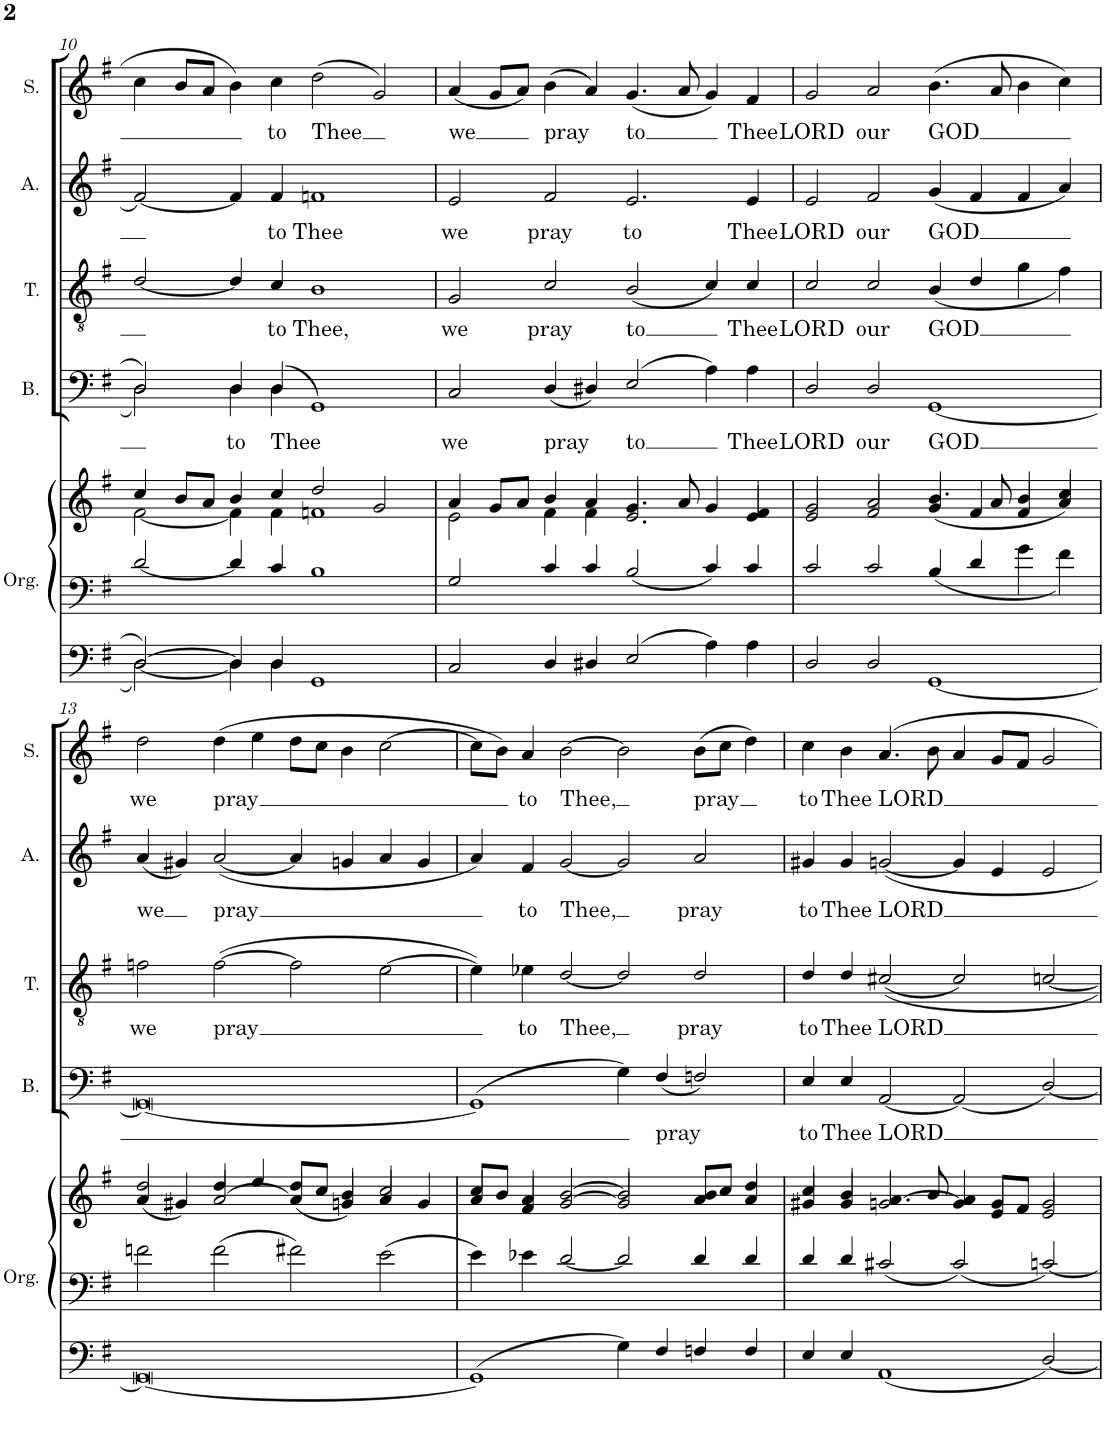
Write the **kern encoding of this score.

**kern	**kern	**kern	**kern	**text	**kern	**text	**kern	**text	**kern	**text
*part5	*part5	*part5	*part4	*part4	*part3	*part3	*part2	*part2	*part1	*part1
*staff7	*staff6	*staff5	*staff4	*staff4	*staff3	*staff3	*staff2	*staff2	*staff1	*staff1
*I"Organ	*	*	*I"Bass	*	*I"Tenor	*	*I"Alto	*	*I"Soprano	*
*I'Org.	*	*	*I'B.	*	*I'T.	*	*I'A.	*	*I'S.	*
!!LO:PB:g=z
*clefF4	*clefF4	*clefG2	*clefF4	*	*clefGv2	*	*clefG2	*	*clefG2	*
*k[f#]	*k[f#]	*k[f#]	*k[f#]	*	*k[f#]	*	*k[f#]	*	*k[f#]	*
*M4/2	*M4/2	*M4/2	*M4/2	*	*M4/2	*	*M4/2	*	*M4/2	*
=10	=10	=10	=10	=10	=10	=10	=10	=10	=10	=10
*^	*	*^	*^	*	*	*	*	*	*	*
[2D\	[2D/	[2d/	4cc/	[2f#\	2D/	2D\	.	[2d/	.	[2f#/	.	4cc\	.
.	.	.	8b/L	.	.	.	.	.	.	.	.	8b/L	.
.	.	.	8a/J	.	.	.	.	.	.	.	.	8a/J	.
!	!	!	!	!	!	!	!LO:LY:b	!	!	!	!	!	!
4D\]	4D/]	4d/]	4b/	4f#\]	4D/	4D\	to	4d/]	.	4f#/]	.	4b\	.
!	!	!	!	!	!	!	!LO:LY:b	!	!LO:LY:b	!	!LO:LY:b	!	!LO:LY:b
4D\	4D/	4c/	4cc/	4f#\	(4D/	4D\	Thee	4c/	to	4f#/	to	4cc\	to
!	!	!	!	!	!	!	!	!	!LO:LY:b	!	!LO:LY:b	!	!LO:LY:b
1ryy	1GG	1B	2dd/	1fn	1GG)	1ryy	.	1B	Thee,	1fn	Thee	(2dd\	Thee
.	.	.	2g/	.	.	.	.	.	.	.	.	2g/)	.
*v	*v	*	*	*	*v	*v	*	*	*	*	*	*	*
=11	=11	=11	=11	=11	=11	=11	=11	=11	=11	=11	=11
!	!	!	!	!	!LO:LY:b	!	!LO:LY:b	!	!LO:LY:b	!	!LO:LY:b
2C/	2G/	4a/	2e\	2C/	we	2G/	we	2e/	we	(4a/	we
.	.	8g/L	.	.	.	.	.	.	.	8g/L	.
.	.	8a/J	.	.	.	.	.	.	.	8a/J)	.
!	!	!	!	!	!LO:LY:b	!	!LO:LY:b	!	!LO:LY:b	!	!LO:LY:b
4D/	4c/	4b/	4f#\	(4D/	pray	2c/	pray	2f#/	pray	(4b\	pray
4D#X/	4c/	4a/	4f#\	4D#X/)	.	.	.	.	.	4a/)	.
!	!	!	!	!	!LO:LY:b	!	!LO:LY:b	!	!LO:LY:b	!	!LO:LY:b
2E/	2B/	4.g/	2.e/	(>2E/	to	(<2B/	to	2.e/	to	(4.g/	to
.	.	8a/	.	.	.	.	.	.	.	8a/	.
4A\	4c/	4g/	.	4A\)	.	4c/)	.	.	.	4g/)	.
!	!	!	!	!	!LO:LY:b	!	!LO:LY:b	!	!LO:LY:b	!	!LO:LY:b
4A\	4c/	4f#/	4e/	4A\	Thee	4c/	Thee	4e/	Thee	4f#/	Thee
=12	=12	=12	=12	=12	=12	=12	=12	=12	=12	=12	=12
!	!	!	!	!	!LO:LY:b	!	!LO:LY:b	!	!LO:LY:b	!	!LO:LY:b
2D/	2c/	2g/	2e/	2D/	LORD	2c/	LORD	2e/	LORD	2g/	LORD
!	!	!	!	!	!LO:LY:b	!	!LO:LY:b	!	!LO:LY:b	!	!LO:LY:b
2D/	2c/	2a/	2f#/	2D/	our	2c/	our	2f#/	our	2a/	our
!	!	!	!	!	!LO:LY:b	!	!LO:LY:b	!	!LO:LY:b	!	!LO:LY:b
[1GG	4B/	4.b/	(<4g/	[1GG	GOD	(<4B/	GOD	(<4g/	GOD	(4.b\	GOD
.	4d/	.	4f#/	.	.	4d/	.	4f#/	.	.	.
.	.	8a/	.	.	.	.	.	.	.	8a/	.
.	4g\	4b/	4f#/	.	.	4g\	.	4f#/	.	4b\	.
.	4f#\	4cc/	4a/)	.	.	4f#\)	.	4a/)	.	4cc\)	.
!!LO:LB:g=z
=13	=13	=13	=13	=13	=13	=13	=13	=13	=13	=13	=13
!	!	!	!	!	!	!	!LO:LY:b	!	!LO:LY:b	!	!LO:LY:b
0GG_	2fn\	2dd/	(<4a/	0GG_	.	2fn\	we	(<4a/	we	2dd\	we
.	.	.	4g#X/)	.	.	.	.	4g#X/)	.	.	.
!	!	!	!	!	!	!	!LO:LY:b	!	!LO:LY:b	!	!LO:LY:b
.	2f\	4dd/	[2a/	.	.	([2f\	pray	([2a/	pray	(4dd\	pray
.	.	4ee/	.	.	.	.	.	.	.	4ee\	.
.	2f#X\	8dd/L	(<4a/]	.	.	2f\]	.	4a/]	.	8dd\L	.
.	.	8cc/J	.	.	.	.	.	.	.	8cc\J	.
.	.	4b/	4gn/)	.	.	.	.	4gn/	.	4b\	.
.	2e\	2cc/	4a/	.	.	[2e\	.	4a/	.	[2cc\	.
.	.	.	4g/	.	.	.	.	4g/	.	.	.
=14	=14	=14	=14	=14	=14	=14	=14	=14	=14	=14	=14
1GG]	4e\	8cc/L	4a/	(1GG]	.	4e\])	.	4a/)	.	8cc\L]	.
.	.	8b/J	.	.	.	.	.	.	.	8b\J)	.
!	!	!	!	!	!	!	!LO:LY:b	!	!LO:LY:b	!	!LO:LY:b
.	4e-X\	4a/	4f#/	.	.	4e-X\	to	4f#/	to	4a/	to
!	!	!	!	!	!	!	!LO:LY:b	!	!LO:LY:b	!	!LO:LY:b
.	[2d/	[2b/	[2g/	.	.	[2d/	Thee,	[2g/	Thee,	[2b\	Thee,
4G\	2d/]	2b/]	2g/]	4G\)	.	2d/]	.	2g/]	.	2b\]	.
!	!	!	!	!	!LO:LY:b	!	!	!	!	!	!
4F#/	.	.	.	(4F#/	pray	.	.	.	.	.	.
!	!	!	!	!	!	!	!LO:LY:b	!	!LO:LY:b	!	!LO:LY:b
4Fn/	4d/	8b/L	4a/	2Fn/)	.	2d/	pray	2a/	pray	(8b\L	pray
.	.	8cc/J	.	.	.	.	.	.	.	8cc\J	.
4F/	4d/	4dd/	4a/	.	.	.	.	.	.	4dd\)	.
=15	=15	=15	=15	=15	=15	=15	=15	=15	=15	=15	=15
!	!	!	!	!	!LO:LY:b	!	!LO:LY:b	!	!LO:LY:b	!	!LO:LY:b
4E/	4d/	4cc/	4g#X/	4E/	to	4d/	to	4g#X/	to	4cc\	to
!	!	!	!	!	!LO:LY:b	!	!LO:LY:b	!	!LO:LY:b	!	!LO:LY:b
4E/	4d/	4b/	4g#/	4E/	Thee	4d/	Thee	4g#/	Thee	4b\	Thee
!	!	!	!	!	!LO:LY:b	!	!LO:LY:b	!	!LO:LY:b	!	!LO:LY:b
1AA	2c#X/	4.a/	[2gn/	[2AA/	LORD	(<2c#X/	LORD	[2gn/	LORD	4.a/	LORD
.	.	8b/	.	.	.	.	.	.	.	8b\	.
.	2c#/	4a/	4g/]	(<2AA/]	.	2c#/)	.	4g/]	.	4a/	.
.	.	8g/L	4e/	.	.	.	.	4e/	.	8g/L	.
.	.	8f#/J	.	.	.	.	.	.	.	8f#/J	.
[2D/	[2cn/	2g/	2e/	[2D/)	.	[2cn/	.	2e/	.	2g/	.
*	*	*v	*v	*	*	*	*	*	*	*	*
=	=	=	=	=	=	=	=	=	=	=
*-	*-	*-	*-	*-	*-	*-	*-	*-	*-	*-
